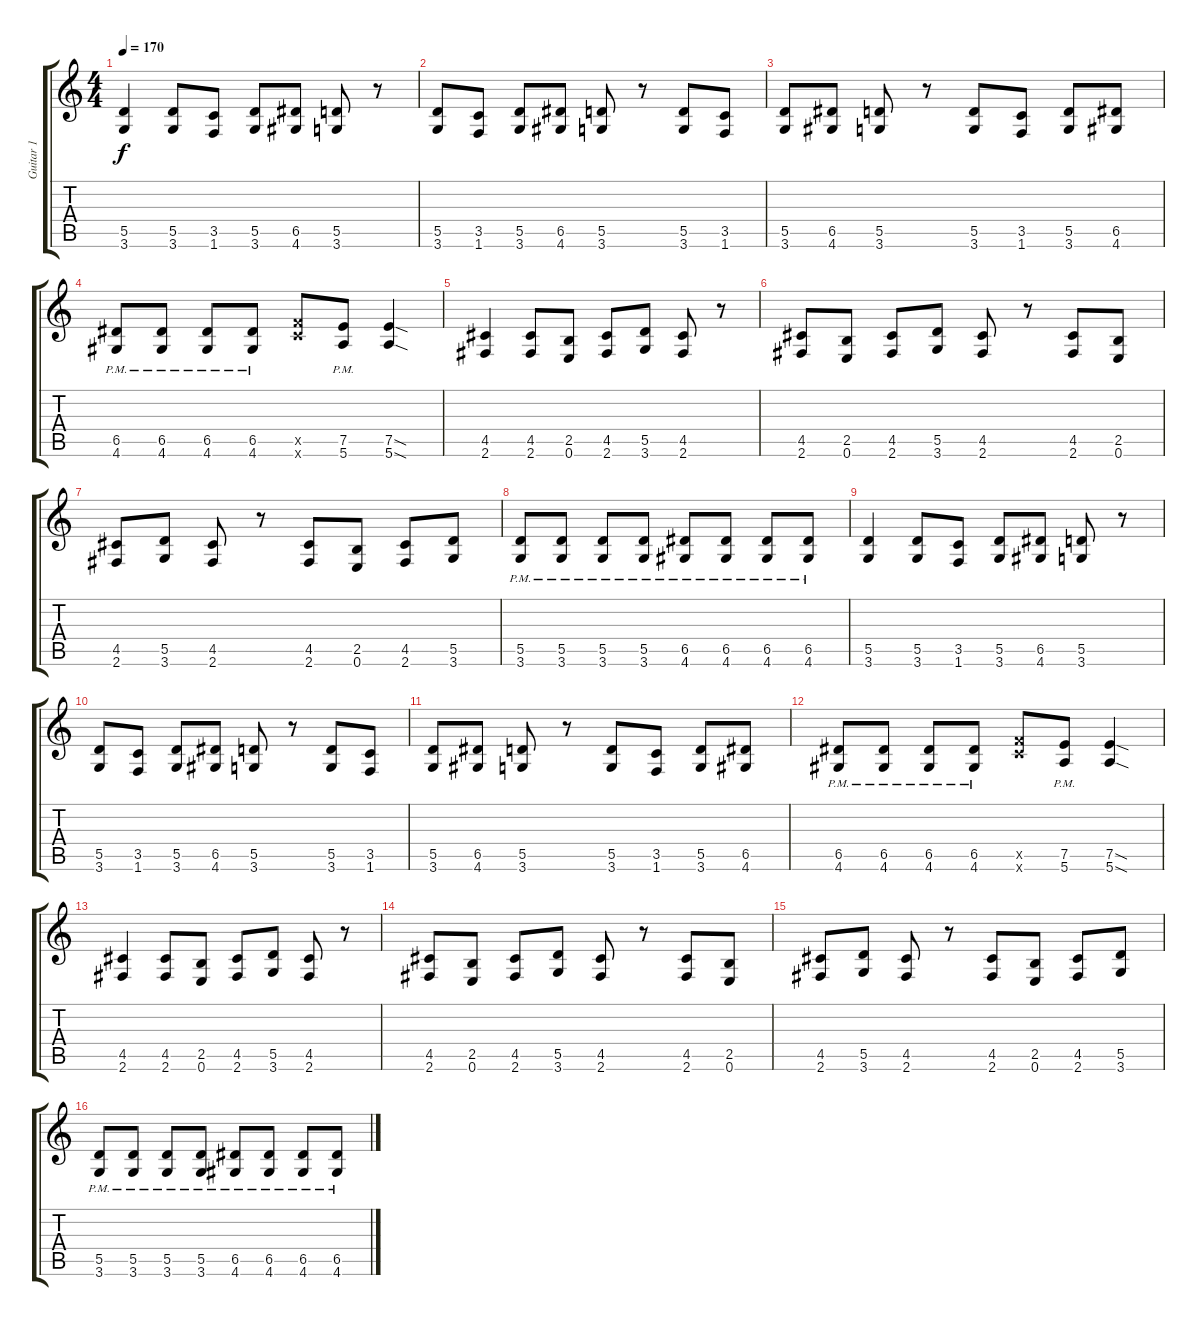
\track ("Guitar 1" "Guitar 1") {instrument distortionguitar}
\staff {score tabs}
\tuning (E4 B3 G3 D3 A2 E2) {hide}
\ts (4 4)
\tempo 170
\clef g2
\ks c
(5.5 3.6).4{dy f} (5.5 3.6).8 (3.5 1.6).8 (5.5 3.6).8 (6.5 4.6).8 (5.5 3.6).8 r.8 |
(5.5 3.6).8 (3.5 1.6).8 (5.5 3.6).8 (6.5 4.6).8 (5.5 3.6).8 r.8 (5.5 3.6).8 (3.5 1.6).8 |
(5.5 3.6).8 (6.5 4.6).8 (5.5 3.6).8 r.8 (5.5 3.6).8 (3.5 1.6).8 (5.5 3.6).8 (6.5 4.6).8 |
(6.5{pm} 4.6).8 (6.5{pm} 4.6).8 (6.5{pm} 4.6).8 (6.5{pm} 4.6).8 (8.5{x} 8.6{x}).8 (7.5{pm} 5.6).8 (7.5{sod} 5.6{sod}).4 |
(4.5 2.6).4 (4.5 2.6).8 (2.5 0.6).8 (4.5 2.6).8 (5.5 3.6).8 (4.5 2.6).8 r.8 |
(4.5 2.6).8 (2.5 0.6).8 (4.5 2.6).8 (5.5 3.6).8 (4.5 2.6).8 r.8 (4.5 2.6).8 (2.5 0.6).8 |
(4.5 2.6).8 (5.5 3.6).8 (4.5 2.6).8 r.8 (4.5 2.6).8 (2.5 0.6).8 (4.5 2.6).8 (5.5 3.6).8 |
(5.5{pm} 3.6).8 (5.5{pm} 3.6).8 (5.5{pm} 3.6).8 (5.5{pm} 3.6).8 (6.5{pm} 4.6).8 (6.5{pm} 4.6).8 (6.5{pm} 4.6).8 (6.5{pm} 4.6).8 |
(5.5 3.6).4 (5.5 3.6).8 (3.5 1.6).8 (5.5 3.6).8 (6.5 4.6).8 (5.5 3.6).8 r.8 |
(5.5 3.6).8 (3.5 1.6).8 (5.5 3.6).8 (6.5 4.6).8 (5.5 3.6).8 r.8 (5.5 3.6).8 (3.5 1.6).8 |
(5.5 3.6).8 (6.5 4.6).8 (5.5 3.6).8 r.8 (5.5 3.6).8 (3.5 1.6).8 (5.5 3.6).8 (6.5 4.6).8 |
(6.5{pm} 4.6).8 (6.5{pm} 4.6).8 (6.5{pm} 4.6).8 (6.5{pm} 4.6).8 (8.5{x} 8.6{x}).8 (7.5{pm} 5.6).8 (7.5{sod} 5.6{sod}).4 |
(4.5 2.6).4 (4.5 2.6).8 (2.5 0.6).8 (4.5 2.6).8 (5.5 3.6).8 (4.5 2.6).8 r.8 |
(4.5 2.6).8 (2.5 0.6).8 (4.5 2.6).8 (5.5 3.6).8 (4.5 2.6).8 r.8 (4.5 2.6).8 (2.5 0.6).8 |
(4.5 2.6).8 (5.5 3.6).8 (4.5 2.6).8 r.8 (4.5 2.6).8 (2.5 0.6).8 (4.5 2.6).8 (5.5 3.6).8 |
(5.5{pm} 3.6).8 (5.5{pm} 3.6).8 (5.5{pm} 3.6).8 (5.5{pm} 3.6).8 (6.5{pm} 4.6).8 (6.5{pm} 4.6).8 (6.5{pm} 4.6).8 (6.5{pm} 4.6).8
